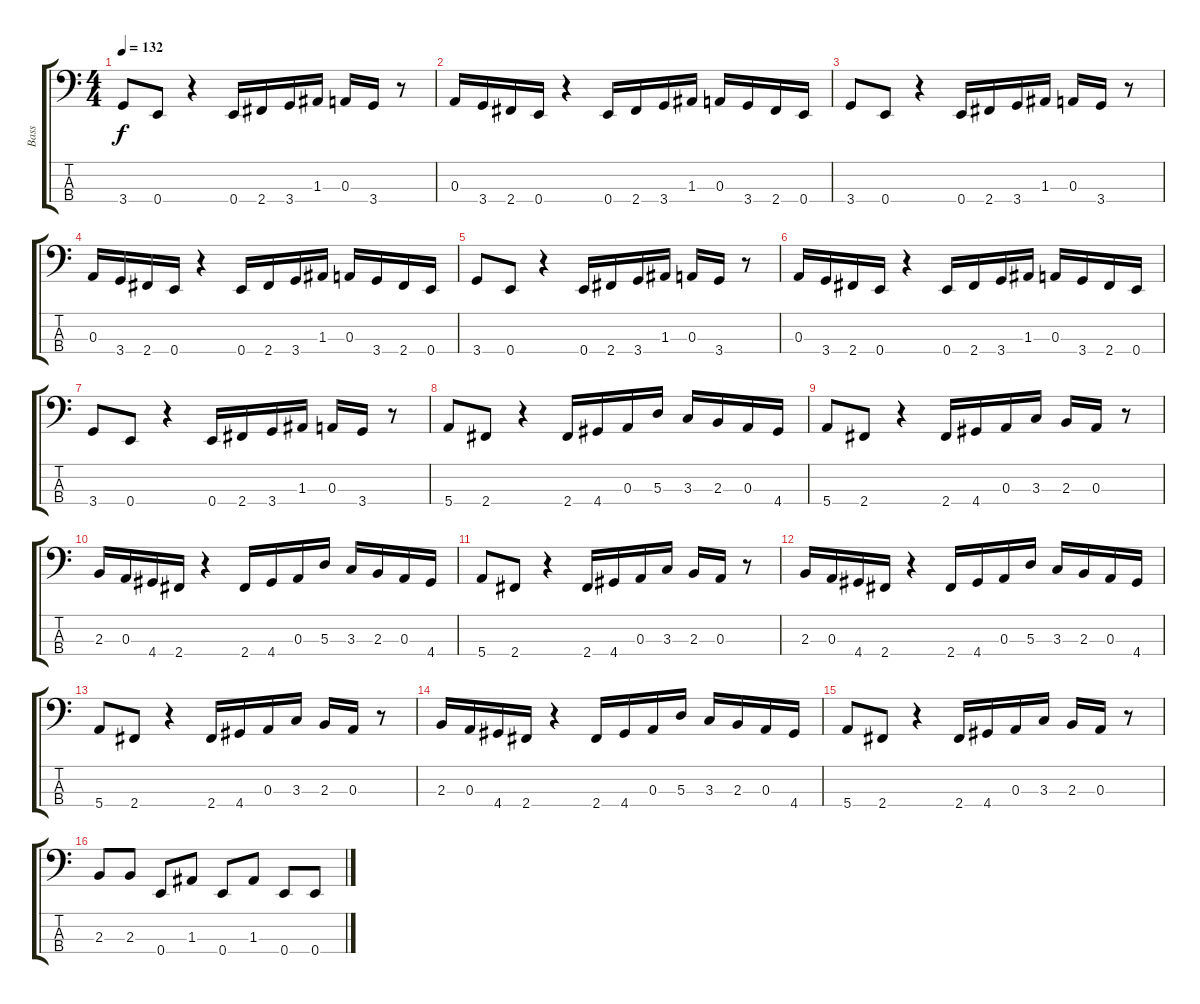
\track ("Bass" "Bass") {instrument electricbasspick}
\staff {score tabs}
\tuning (G2 D2 A1 E1) {hide}
\ts (4 4)
\tempo 132
\clef f4
\ks c
3.4.8{dy f} 0.4.8 r.4 0.4.16 2.4.16 3.4.16 1.3.16 0.3.16 3.4.16 r.8 |
0.3.16 3.4.16 2.4.16 0.4.16 r.4 0.4.16 2.4.16 3.4.16 1.3.16 0.3.16 3.4.16 2.4.16 0.4.16 |
3.4.8 0.4.8 r.4 0.4.16 2.4.16 3.4.16 1.3.16 0.3.16 3.4.16 r.8 |
0.3.16 3.4.16 2.4.16 0.4.16 r.4 0.4.16 2.4.16 3.4.16 1.3.16 0.3.16 3.4.16 2.4.16 0.4.16 |
3.4.8 0.4.8 r.4 0.4.16 2.4.16 3.4.16 1.3.16 0.3.16 3.4.16 r.8 |
0.3.16 3.4.16 2.4.16 0.4.16 r.4 0.4.16 2.4.16 3.4.16 1.3.16 0.3.16 3.4.16 2.4.16 0.4.16 |
3.4.8 0.4.8 r.4 0.4.16 2.4.16 3.4.16 1.3.16 0.3.16 3.4.16 r.8 |
5.4.8 2.4.8 r.4 2.4.16 4.4.16 0.3.16 5.3.16 3.3.16 2.3.16 0.3.16 4.4.16 |
5.4.8 2.4.8 r.4 2.4.16 4.4.16 0.3.16 3.3.16 2.3.16 0.3.16 r.8 |
2.3.16 0.3.16 4.4.16 2.4.16 r.4 2.4.16 4.4.16 0.3.16 5.3.16 3.3.16 2.3.16 0.3.16 4.4.16 |
5.4.8 2.4.8 r.4 2.4.16 4.4.16 0.3.16 3.3.16 2.3.16 0.3.16 r.8 |
2.3.16 0.3.16 4.4.16 2.4.16 r.4 2.4.16 4.4.16 0.3.16 5.3.16 3.3.16 2.3.16 0.3.16 4.4.16 |
5.4.8 2.4.8 r.4 2.4.16 4.4.16 0.3.16 3.3.16 2.3.16 0.3.16 r.8 |
2.3.16 0.3.16 4.4.16 2.4.16 r.4 2.4.16 4.4.16 0.3.16 5.3.16 3.3.16 2.3.16 0.3.16 4.4.16 |
5.4.8 2.4.8 r.4 2.4.16 4.4.16 0.3.16 3.3.16 2.3.16 0.3.16 r.8 |
2.3.8 2.3.8 0.4.8 1.3.8 0.4.8 1.3.8 0.4.8 0.4.8
